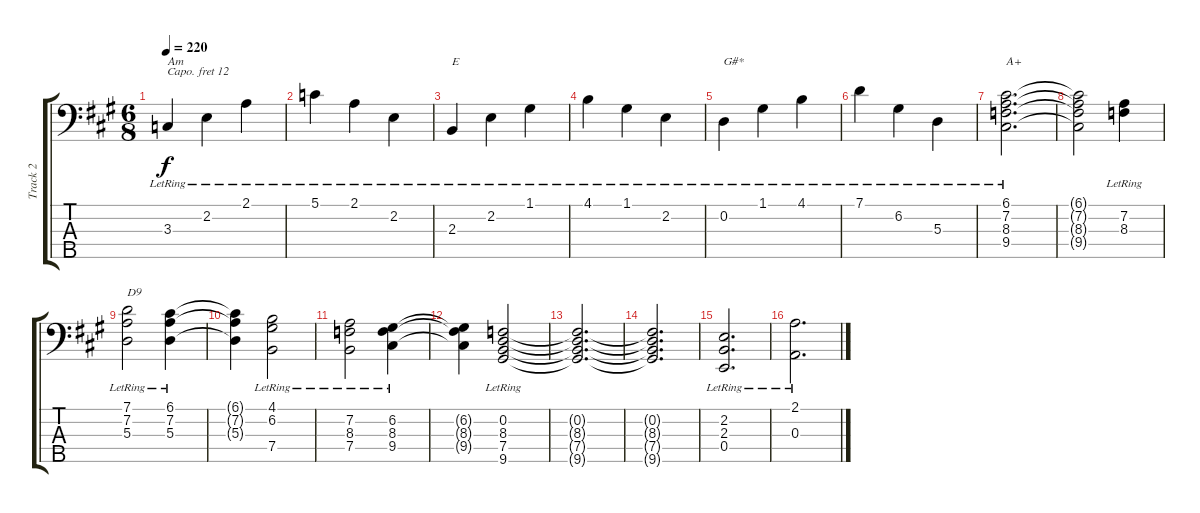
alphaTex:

\track ("Track 2" "Track 2") {instrument acousticgrandpiano}
\staff {score tabs}
\capo 12
\tuning (G2 D2 A1 E1 B0) {hide}
\ts (6 8)
\tempo 220
\clef f4
\ks a
3.3{lr}.4{txt "Am" dy f} 2.2{lr}.4 2.1{lr}.4 |
5.1{lr}.4 2.1{lr}.4 2.2{lr}.4 |
2.3{lr}.4{txt "E"} 2.2{lr}.4 1.1{lr}.4 |
4.1{lr}.4 1.1{lr}.4 2.2{lr}.4 |
0.2{lr}.4{txt "G#*"} 1.1{lr}.4 4.1{lr}.4 |
7.1{lr}.4 6.2{lr}.4 5.3{lr}.4 |
(6.1{lr} 7.2{lr} 8.3{lr} 9.4{lr}).2{d txt "A+"} |
(6.1{t} 7.2{t} 8.3{t} 9.4{t}).2 (7.2{lr} 8.3{lr}).4 |
(7.1{lr} 7.2{lr} 5.3{lr}).2{txt "D9"} (6.1{lr} 7.2{lr} 5.3{lr}).4 |
(6.1{t} 7.2{t} 5.3{t}).4 (4.1{lr} 6.2{lr} 7.4{lr}).2 |
(7.2{lr} 8.3{lr} 7.4{lr}).2 (6.2{lr} 8.3{lr} 9.4{lr}).4 |
(6.2{t} 8.3{t} 9.4{t}).4 (0.2{lr} 8.3{lr} 7.4{lr} 9.5{lr}).2 |
(0.2{t} 8.3{t} 7.4{t} 9.5{t}).2{d} |
(0.2{t} 8.3{t} 7.4{t} 9.5{t}).2{d} |
(2.2{lr} 2.3{lr} 0.4{lr}).2{d} |
(2.1{lr} 0.3{lr}).2{d}
